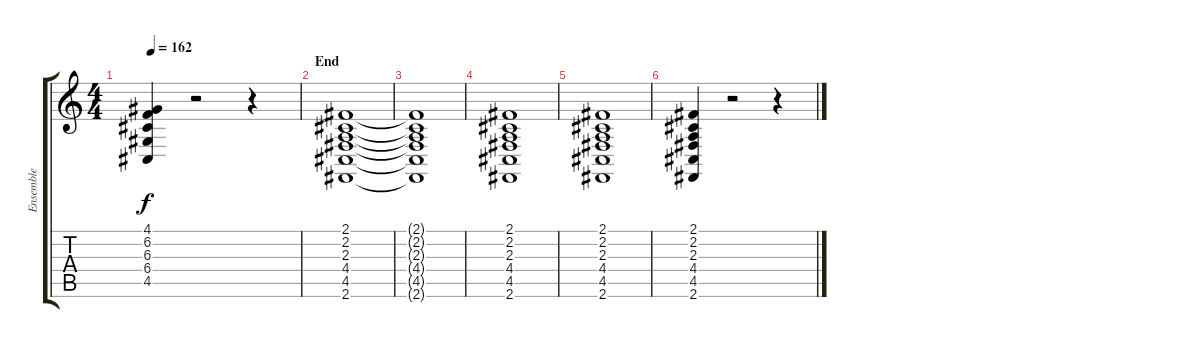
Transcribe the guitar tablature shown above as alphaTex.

\track ("Ensemble" "Ensemble") {instrument stringensemble1}
\staff {score tabs}
\tuning (E4 B3 G3 D3 A2 E2) {hide}
\ts (4 4)
\tempo 162
\clef g2
\ks c
(4.1 6.2 6.3 6.4 4.5).4{dy f} r.2 r.4 |
\section ("" "End")
(2.1 2.2 2.3 4.4 4.5 2.6).1 |
(2.1{t} 2.2{t} 2.3{t} 4.4{t} 4.5{t} 2.6{t}).1 |
(2.1 2.2 2.3 4.4 4.5 2.6).1 |
(2.1 2.2 2.3 4.4 4.5 2.6).1 |
(2.1 2.2 2.3 4.4 4.5 2.6).4 r.2 r.4
